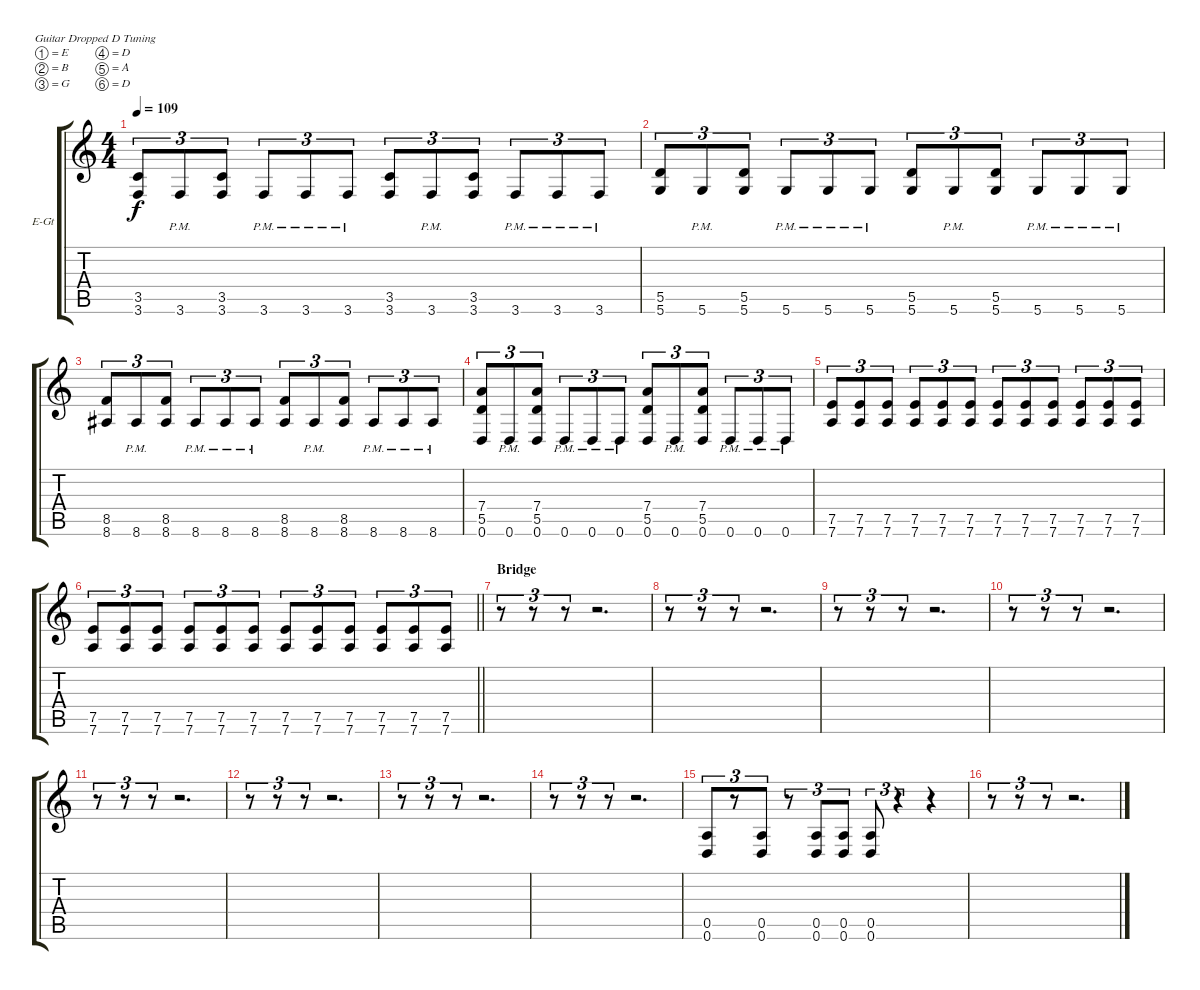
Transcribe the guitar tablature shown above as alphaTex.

\bracketExtendMode groupsimilarinstruments
\firstSystemTrackNameOrientation horizontal
\otherSystemsTrackNameOrientation horizontal
\track ("Guitar 1" "E-Gt") {instrument distortionguitar}
\staff {score tabs}
\tuning (E4 B3 G3 D3 A2 D2)
\ts (4 4)
\tempo 109
\clef g2
\ks c
(3.5 3.6).8{tu (3 2) dy f} 3.6{pm}.8{tu (3 2)} (3.5 3.6).8{tu (3 2)} 3.6{pm}.8{tu (3 2)} 3.6{pm}.8{tu (3 2)} 3.6{pm}.8{tu (3 2)} (3.5 3.6).8{tu (3 2)} 3.6{pm}.8{tu (3 2)} (3.5 3.6).8{tu (3 2)} 3.6{pm}.8{tu (3 2)} 3.6{pm}.8{tu (3 2)} 3.6{pm}.8{tu (3 2)} |
(5.5 5.6).8{tu (3 2)} 5.6{pm}.8{tu (3 2)} (5.5 5.6).8{tu (3 2)} 5.6{pm}.8{tu (3 2)} 5.6{pm}.8{tu (3 2)} 5.6{pm}.8{tu (3 2)} (5.5 5.6).8{tu (3 2)} 5.6{pm}.8{tu (3 2)} (5.5 5.6).8{tu (3 2)} 5.6{pm}.8{tu (3 2)} 5.6{pm}.8{tu (3 2)} 5.6{pm}.8{tu (3 2)} |
(8.5 8.6).8{tu (3 2)} 8.6{pm}.8{tu (3 2)} (8.5 8.6).8{tu (3 2)} 8.6{pm}.8{tu (3 2)} 8.6{pm}.8{tu (3 2)} 8.6{pm}.8{tu (3 2)} (8.5 8.6).8{tu (3 2)} 8.6{pm}.8{tu (3 2)} (8.5 8.6).8{tu (3 2)} 8.6{pm}.8{tu (3 2)} 8.6{pm}.8{tu (3 2)} 8.6{pm}.8{tu (3 2)} |
(7.4 5.5 0.6).8{tu (3 2)} 0.6{pm}.8{tu (3 2)} (7.4 5.5 0.6).8{tu (3 2)} 0.6{pm}.8{tu (3 2)} 0.6{pm}.8{tu (3 2)} 0.6{pm}.8{tu (3 2)} (7.4 5.5 0.6).8{tu (3 2)} 0.6{pm}.8{tu (3 2)} (7.4 5.5 0.6).8{tu (3 2)} 0.6{pm}.8{tu (3 2)} 0.6{pm}.8{tu (3 2)} 0.6{pm}.8{tu (3 2)} |
(7.5 7.6).8{tu (3 2)} (7.5 7.6).8{tu (3 2)} (7.5 7.6).8{tu (3 2)} (7.5 7.6).8{tu (3 2)} (7.5 7.6).8{tu (3 2)} (7.5 7.6).8{tu (3 2)} (7.5 7.6).8{tu (3 2)} (7.5 7.6).8{tu (3 2)} (7.5 7.6).8{tu (3 2)} (7.5 7.6).8{tu (3 2)} (7.5 7.6).8{tu (3 2)} (7.5 7.6).8{tu (3 2)} |
\barLineRight lightlight
(7.5 7.6).8{tu (3 2)} (7.5 7.6).8{tu (3 2)} (7.5 7.6).8{tu (3 2)} (7.5 7.6).8{tu (3 2)} (7.5 7.6).8{tu (3 2)} (7.5 7.6).8{tu (3 2)} (7.5 7.6).8{tu (3 2)} (7.5 7.6).8{tu (3 2)} (7.5 7.6).8{tu (3 2)} (7.5 7.6).8{tu (3 2)} (7.5 7.6).8{tu (3 2)} (7.5 7.6).8{tu (3 2)} |
\section ("" "Bridge")
r.8{tu (3 2)} r.8{tu (3 2)} r.8{tu (3 2)} r.2{d} |
r.8{tu (3 2)} r.8{tu (3 2)} r.8{tu (3 2)} r.2{d} |
r.8{tu (3 2)} r.8{tu (3 2)} r.8{tu (3 2)} r.2{d} |
r.8{tu (3 2)} r.8{tu (3 2)} r.8{tu (3 2)} r.2{d} |
r.8{tu (3 2)} r.8{tu (3 2)} r.8{tu (3 2)} r.2{d} |
r.8{tu (3 2)} r.8{tu (3 2)} r.8{tu (3 2)} r.2{d} |
r.8{tu (3 2)} r.8{tu (3 2)} r.8{tu (3 2)} r.2{d} |
r.8{tu (3 2)} r.8{tu (3 2)} r.8{tu (3 2)} r.2{d} |
(0.5 0.6).8{tu (3 2)} r.8{tu (3 2)} (0.5 0.6).8{tu (3 2)} r.8{tu (3 2)} (0.5 0.6).8{tu (3 2)} (0.5 0.6).8{tu (3 2)} (0.5 0.6).8{tu (3 2)} r.4{tu (3 2)} r.4 |
r.8{tu (3 2)} r.8{tu (3 2)} r.8{tu (3 2)} r.2{d}
